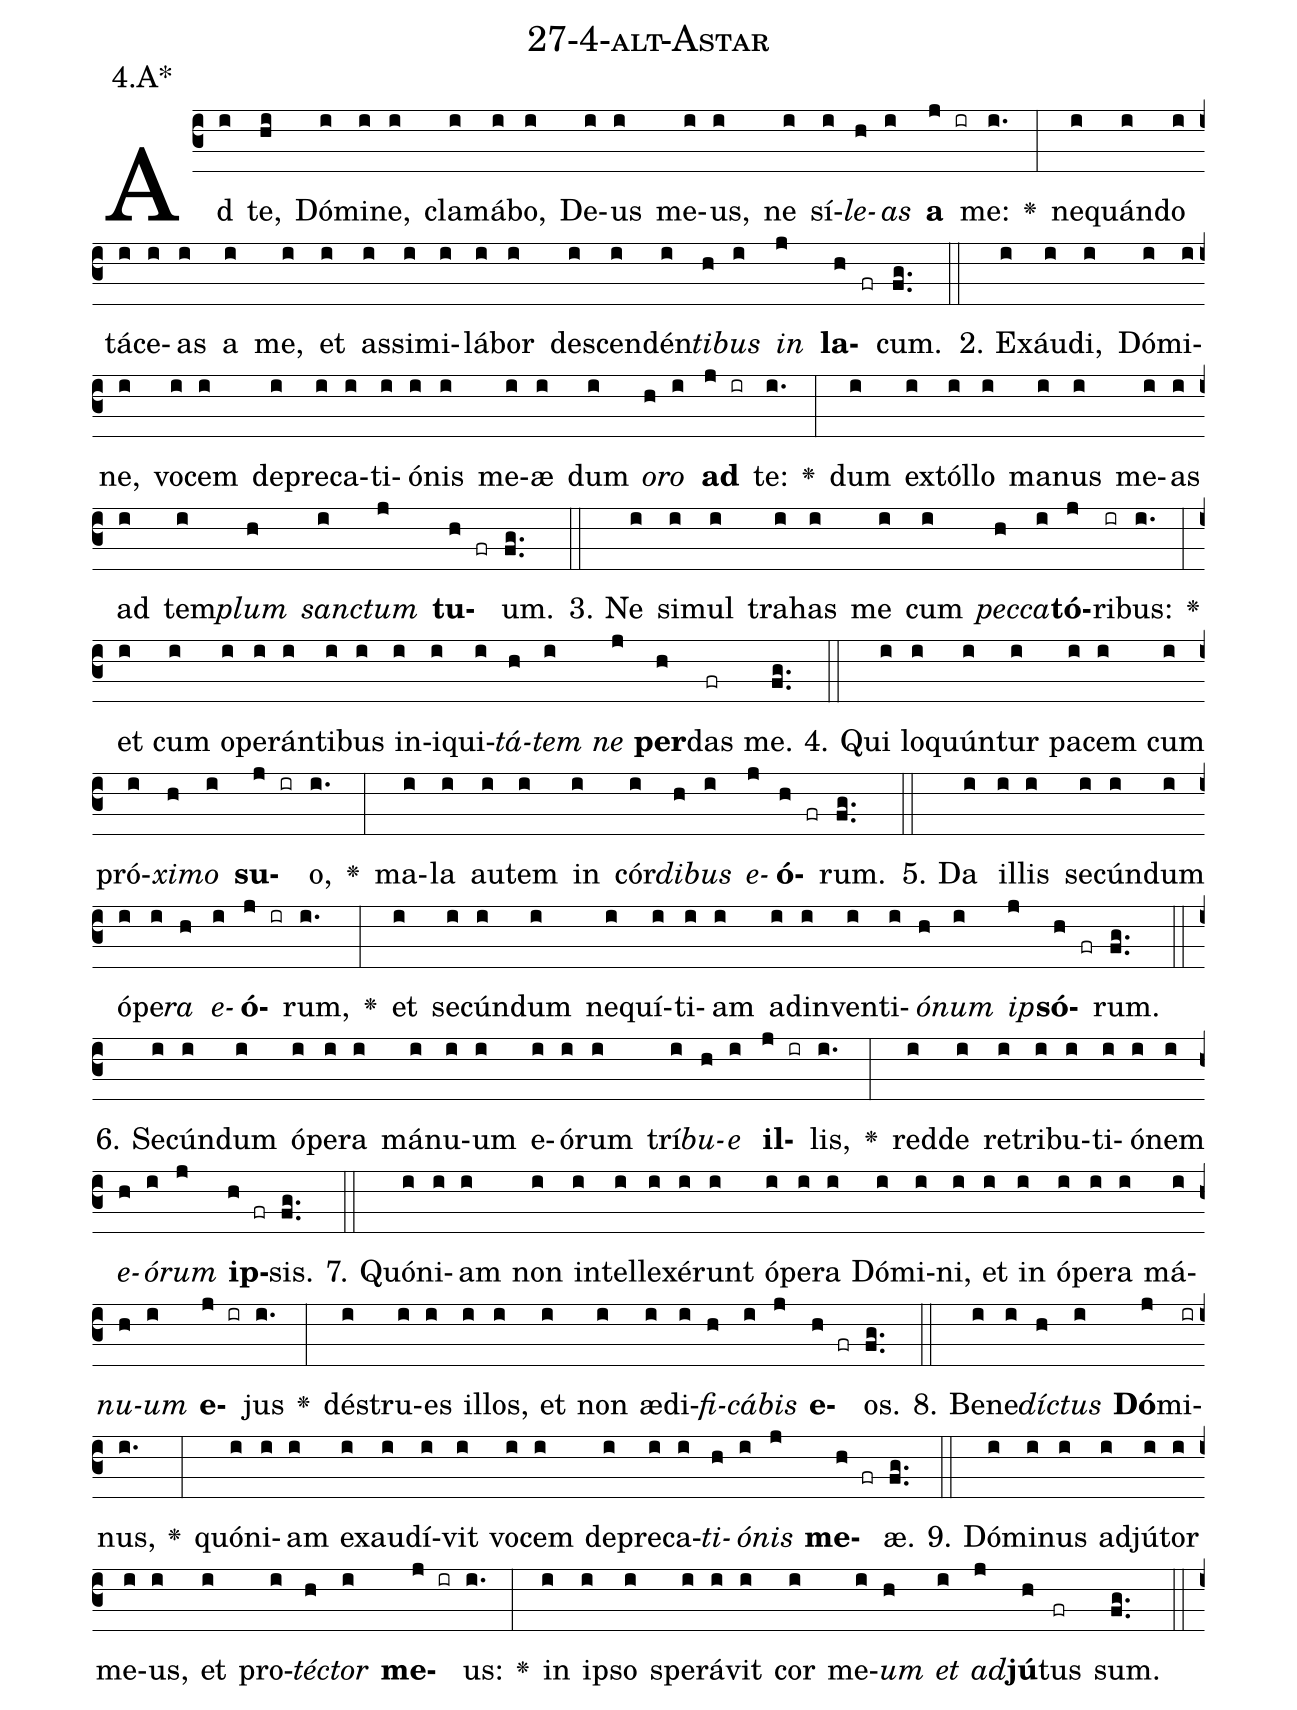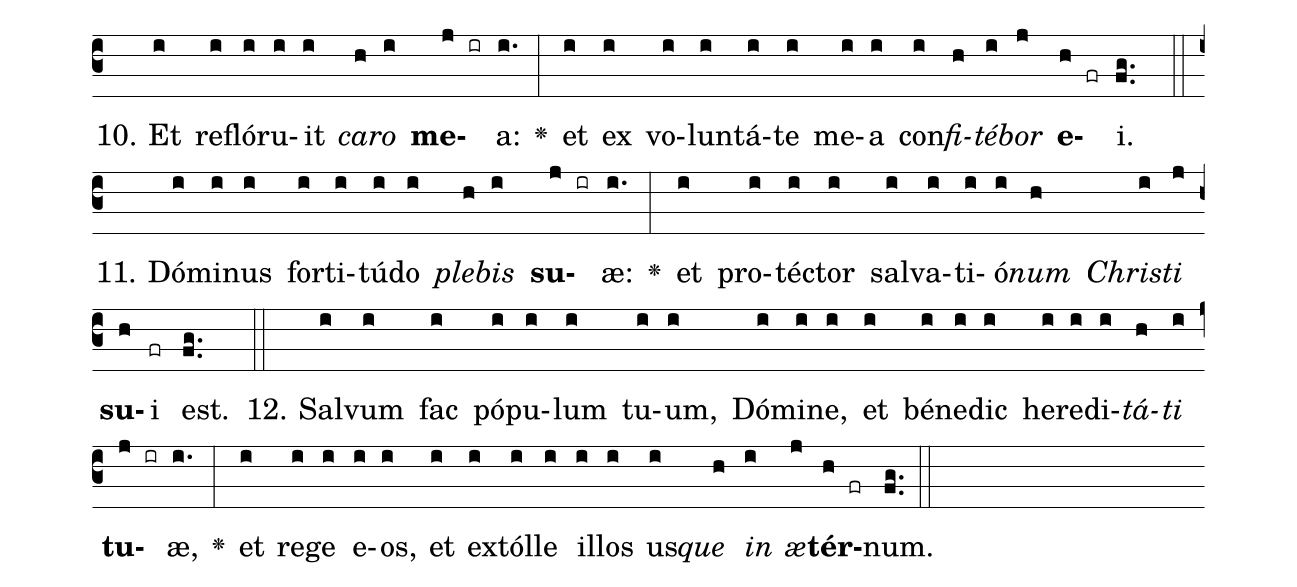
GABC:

name: 27-4-alt-Astar;
annotation: 4.A*;
%%
(c3)Ad(i) te,(hi) Dó(i)mi(i)ne,(i) cla(i)má(i)bo,(i) De(i)us(i) me(i)us,(i) ne(i) sí(i)<i>le</i>(h)<i>as</i>(i) <b>a</b>(j ir) me:(i.) <v>\greheightstar</v>(:) ne(i)quán(i)do(i) tá(i)ce(i)as(i) a(i) me,(i) et(i) as(i)si(i)mi(i)lá(i)bor(i) de(i)scen(i)dén(i)<i>ti</i>(h)<i>bus</i>(i) <i>in</i>(j) <b>la</b>(h fr)cum.(fg..) (::)
2. Ex(i)áu(i)di,(i) Dó(i)mi(i)ne,(i) vo(i)cem(i) de(i)pre(i)ca(i)ti(i)ó(i)nis(i) me(i)æ(i) dum(i) <i>o</i>(h)<i>ro</i>(i) <b>ad</b>(j ir) te:(i.) <v>\greheightstar</v>(:) dum(i) ex(i)tól(i)lo(i) ma(i)nus(i) me(i)as(i) ad(i) tem(i)<i>plum</i>(h) <i>sanc</i>(i)<i>tum</i>(j) <b>tu</b>(h fr)um.(fg..) (::)
3. Ne(i) si(i)mul(i) tra(i)has(i) me(i) cum(i) <i>pec</i>(h)<i>ca</i>(i)<b>tó</b>(j)ri(ir)bus:(i.) <v>\greheightstar</v>(:) et(i) cum(i) o(i)pe(i)rán(i)ti(i)bus(i) in(i)i(i)qui(i)<i>tá</i>(h)<i>tem</i>(i) <i>ne</i>(j) <b>per</b>(h)das(fr) me.(fg..) (::)
4. Qui(i) lo(i)quún(i)tur(i) pa(i)cem(i) cum(i) pró(i)<i>xi</i>(h)<i>mo</i>(i) <b>su</b>(j ir)o,(i.) <v>\greheightstar</v>(:) ma(i)la(i) au(i)tem(i) in(i) cór(i)<i>di</i>(h)<i>bus</i>(i) <i>e</i>(j)<b>ó</b>(h fr)rum.(fg..) (::)
5. Da(i) il(i)lis(i) se(i)cún(i)dum(i) ó(i)pe(i)<i>ra</i>(h) <i>e</i>(i)<b>ó</b>(j ir)rum,(i.) <v>\greheightstar</v>(:) et(i) se(i)cún(i)dum(i) ne(i)quí(i)ti(i)am(i) ad(i)in(i)ven(i)ti(i)<i>ó</i>(h)<i>num</i>(i) <i>ip</i>(j)<b>só</b>(h fr)rum.(fg..) (::)
6. Se(i)cún(i)dum(i) ó(i)pe(i)ra(i) má(i)nu(i)um(i) e(i)ó(i)rum(i) trí(i)<i>bu</i>(h)<i>e</i>(i) <b>il</b>(j ir)lis,(i.) <v>\greheightstar</v>(:) red(i)de(i) re(i)tri(i)bu(i)ti(i)ó(i)nem(i) <i>e</i>(h)<i>ó</i>(i)<i>rum</i>(j) <b>ip</b>(h fr)sis.(fg..) (::)
7. Quón(i)i(i)am(i) non(i) in(i)tel(i)le(i)xé(i)runt(i) ó(i)pe(i)ra(i) Dó(i)mi(i)ni,(i) et(i) in(i) ó(i)pe(i)ra(i) má(i)<i>nu</i>(h)<i>um</i>(i) <b>e</b>(j ir)jus(i.) <v>\greheightstar</v>(:) dé(i)stru(i)es(i) il(i)los,(i) et(i) non(i) æ(i)di(i)<i>fi</i>(h)<i>cá</i>(i)<i>bis</i>(j) <b>e</b>(h fr)os.(fg..) (::)
8. Be(i)ne(i)<i>díc</i>(h)<i>tus</i>(i) <b>Dó</b>(j)mi(ir)nus,(i.) <v>\greheightstar</v>(:) quón(i)i(i)am(i) ex(i)au(i)dí(i)vit(i) vo(i)cem(i) de(i)pre(i)ca(i)<i>ti</i>(h)<i>ó</i>(i)<i>nis</i>(j) <b>me</b>(h fr)æ.(fg..) (::)
9. Dó(i)mi(i)nus(i) ad(i)jú(i)tor(i) me(i)us,(i) et(i) pro(i)<i>téc</i>(h)<i>tor</i>(i) <b>me</b>(j ir)us:(i.) <v>\greheightstar</v>(:) in(i) ip(i)so(i) spe(i)rá(i)vit(i) cor(i) me(i)<i>um</i>(h) <i>et</i>(i) <i>ad</i>(j)<b>jú</b>(h)tus(fr) sum.(fg..) (::)
10. Et(i) re(i)fló(i)ru(i)it(i) <i>ca</i>(h)<i>ro</i>(i) <b>me</b>(j ir)a:(i.) <v>\greheightstar</v>(:) et(i) ex(i) vo(i)lun(i)tá(i)te(i) me(i)a(i) con(i)<i>fi</i>(h)<i>té</i>(i)<i>bor</i>(j) <b>e</b>(h fr)i.(fg..) (::)
11. Dó(i)mi(i)nus(i) for(i)ti(i)tú(i)do(i) <i>ple</i>(h)<i>bis</i>(i) <b>su</b>(j ir)æ:(i.) <v>\greheightstar</v>(:) et(i) pro(i)téc(i)tor(i) sal(i)va(i)ti(i)ó(i)<i>num</i>(h) <i>Chris</i>(i)<i>ti</i>(j) <b>su</b>(h)i(fr) est.(fg..) (::)
12. Sal(i)vum(i) fac(i) pó(i)pu(i)lum(i) tu(i)um,(i) Dó(i)mi(i)ne,(i) et(i) bé(i)ne(i)dic(i) he(i)re(i)di(i)<i>tá</i>(h)<i>ti</i>(i) <b>tu</b>(j ir)æ,(i.) <v>\greheightstar</v>(:) et(i) re(i)ge(i) e(i)os,(i) et(i) ex(i)tól(i)le(i) il(i)los(i) us(i)<i>que</i>(h) <i>in</i>(i) <i>æ</i>(j)<b>tér</b>(h fr)num.(fg..) (::)
